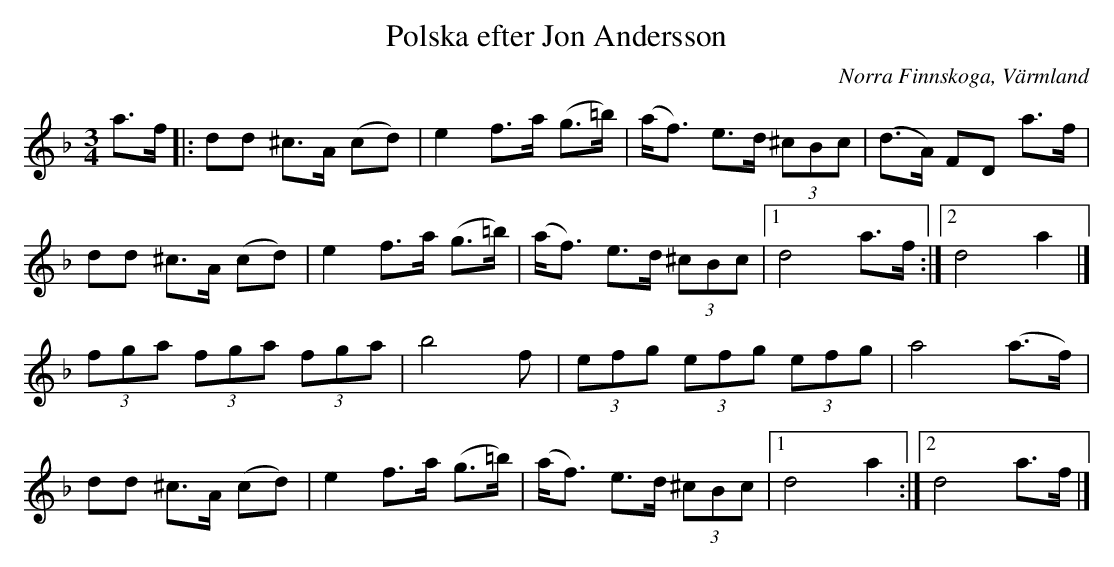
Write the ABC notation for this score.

X:1
T:Polska efter Jon Andersson
O:Norra Finnskoga, Värmland
M:3/4
L:1/8
K:Dm
a3/2f/2|:dd ^c3/2A/2 (cd)|e2 f3/2a/2 (g3/2=b/2)| (a/2f3/2) e3/2d/2 (3^cBc|(d3/2A/2) FD a3/2f/2|
dd ^c3/2A/2 (cd)|e2 f3/2a/2 (g3/2=b/2)| (a/2f3/2) e3/2d/2 (3^cBc|1 d4  a3/2f/2:|2 d4  a2|]
(3fga (3fga (3fga|b4 f|(3efg (3efg (3efg|a4 (a3/2f/2)|´
dd ^c3/2A/2 (cd)|e2 f3/2a/2 (g3/2=b/2)| (a/2f3/2) e3/2d/2 (3^cBc|1 d4  a2:|2 d4  a3/2f/2|]
